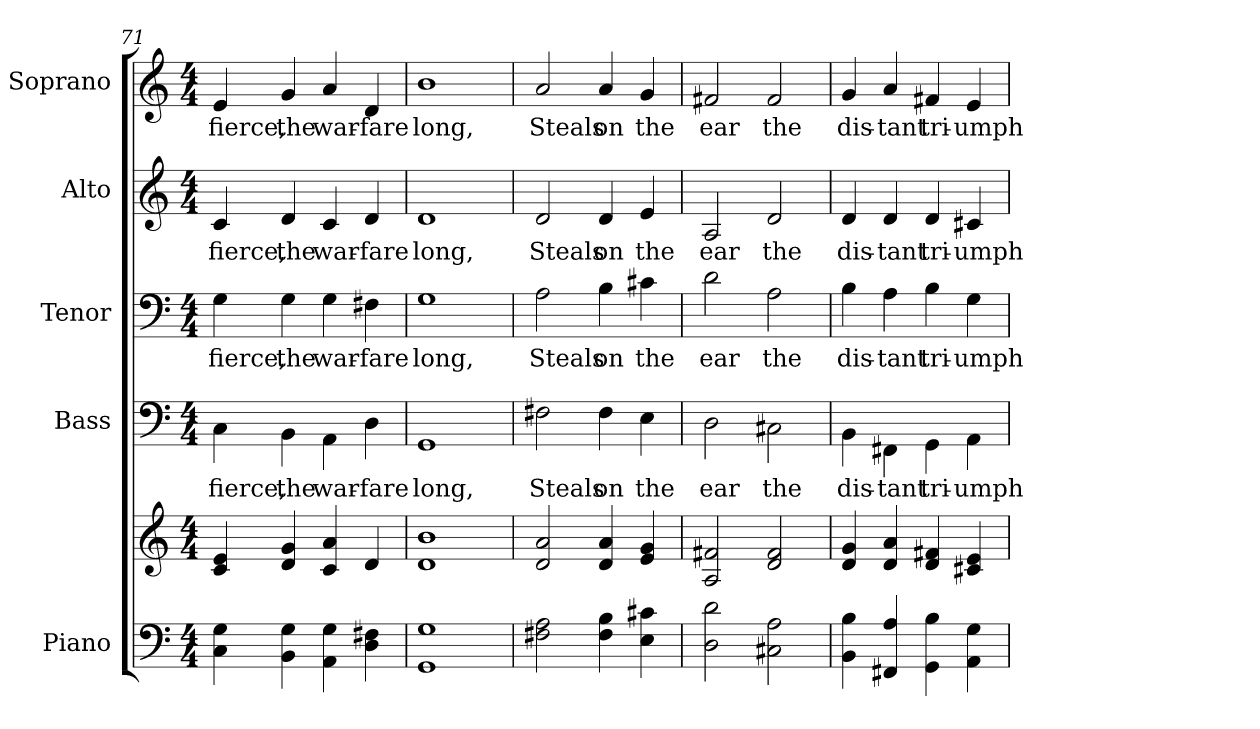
**kern	**kern	**kern	**text	**kern	**text	**kern	**text	**kern	**text
*part5	*part5	*part4	*part4	*part3	*part3	*part2	*part2	*part1	*part1
*staff6	*staff5	*staff4	*staff4	*staff3	*staff3	*staff2	*staff2	*staff1	*staff1
*I"Piano	*	*I"Bass	*	*I"Tenor	*	*I"Alto	*	*I"Soprano	*
*I'Pno.	*	*I'B.	*	*I'T.	*	*I'A.	*	*I'S.	*
!!LO:PB:g=z
*clefF4	*clefG2	*clefF4	*	*clefF4	*	*clefG2	*	*clefG2	*
*k[]	*k[]	*k[]	*	*k[]	*	*k[]	*	*k[]	*
*C:	*C:	*C:	*	*C:	*	*C:	*	*C:	*
*M4/4	*M4/4	*M4/4	*	*M4/4	*	*M4/4	*	*M4/4	*
=71	=71	=71	=71	=71	=71	=71	=71	=71	=71
!	!	!	!LO:LY:b:color=#000000	!	!	!	!	!	!
!	!	!	!	!	!LO:LY:b:color=#000000	!	!	!	!
!	!	!	!	!	!	!	!LO:LY:b:color=#000000	!	!
!	!	!	!	!	!	!	!	!	!LO:LY:b:color=#000000
4Ci\ 4Gi	4ci/ 4ei	4Ci\	fierce,	4Gi\	fierce,	4ci/	fierce,	4ei/	fierce,
!	!	!	!LO:LY:b:color=#000000	!	!	!	!	!	!
!	!	!	!	!	!LO:LY:b:color=#000000	!	!	!	!
!	!	!	!	!	!	!	!LO:LY:b:color=#000000	!	!
!	!	!	!	!	!	!	!	!	!LO:LY:b:color=#000000
4BBi\ 4Gi	4di/ 4gi	4BBi\	the	4Gi\	the	4di/	the	4gi/	the
!	!	!	!LO:LY:b:color=#000000	!	!	!	!	!	!
!	!	!	!	!	!LO:LY:b:color=#000000	!	!	!	!
!	!	!	!	!	!	!	!LO:LY:b:color=#000000	!	!
!	!	!	!	!	!	!	!	!	!LO:LY:b:color=#000000
4AAi\ 4Gi	4ci/ 4ai	4AAi\	war-	4Gi\	war-	4ci/	war-	4ai/	war-
!	!	!	!LO:LY:b:color=#000000	!	!	!	!	!	!
!	!	!	!	!	!LO:LY:b:color=#000000	!	!	!	!
!	!	!	!	!	!	!	!LO:LY:b:color=#000000	!	!
!	!	!	!	!	!	!	!	!	!LO:LY:b:color=#000000
4Di\ 4F#Xi	4di/	4Di\	fare	4F#Xi\	fare	4di/	fare	4di/	fare
=72	=72	=72	=72	=72	=72	=72	=72	=72	=72
!	!	!	!LO:LY:b:color=#000000	!	!	!	!	!	!
!	!	!	!	!	!LO:LY:b:color=#000000	!	!	!	!
!	!	!	!	!	!	!	!LO:LY:b:color=#000000	!	!
!	!	!	!	!	!	!	!	!	!LO:LY:b:color=#000000
1GGi 1Gi	1di 1bi	1GGi	long,	1Gi	long,	1di	long,	1bi	long,
!!LO:PB:g=z
=73	=73	=73	=73	=73	=73	=73	=73	=73	=73
!	!	!	!LO:LY:b:color=#000000	!	!	!	!	!	!
!	!	!	!	!	!LO:LY:b:color=#000000	!	!	!	!
!	!	!	!	!	!	!	!LO:LY:b:color=#000000	!	!
!	!	!	!	!	!	!	!	!	!LO:LY:b:color=#000000
2F#Xi\ 2Ai	2di/ 2ai	2F#Xi\	Steals	2Ai\	Steals	2di/	Steals	2ai/	Steals
!	!	!	!LO:LY:b:color=#000000	!	!	!	!	!	!
!	!	!	!	!	!LO:LY:b:color=#000000	!	!	!	!
!	!	!	!	!	!	!	!LO:LY:b:color=#000000	!	!
!	!	!	!	!	!	!	!	!	!LO:LY:b:color=#000000
4F#i\ 4Bi	4di/ 4ai	4F#i\	on	4Bi\	on	4di/	on	4ai/	on
!	!	!	!LO:LY:b:color=#000000	!	!	!	!	!	!
!	!	!	!	!	!LO:LY:b:color=#000000	!	!	!	!
!	!	!	!	!	!	!	!LO:LY:b:color=#000000	!	!
!	!	!	!	!	!	!	!	!	!LO:LY:b:color=#000000
4Ei\ 4c#Xi	4ei/ 4gi	4Ei\	the	4c#Xi\	the	4ei/	the	4gi/	the
=74	=74	=74	=74	=74	=74	=74	=74	=74	=74
!	!	!	!LO:LY:b:color=#000000	!	!	!	!	!	!
!	!	!	!	!	!LO:LY:b:color=#000000	!	!	!	!
!	!	!	!	!	!	!	!LO:LY:b:color=#000000	!	!
!	!	!	!	!	!	!	!	!	!LO:LY:b:color=#000000
2Di\ 2di	2Ai/ 2f#Xi	2Di\	ear	2di\	ear	2Ai/	ear	2f#Xi/	ear
!	!	!	!LO:LY:b:color=#000000	!	!	!	!	!	!
!	!	!	!	!	!LO:LY:b:color=#000000	!	!	!	!
!	!	!	!	!	!	!	!LO:LY:b:color=#000000	!	!
!	!	!	!	!	!	!	!	!	!LO:LY:b:color=#000000
2C#Xi\ 2Ai	2di/ 2f#i	2C#Xi\	the	2Ai\	the	2di/	the	2f#i/	the
!!LO:PB:g=z
=75	=75	=75	=75	=75	=75	=75	=75	=75	=75
!	!	!	!LO:LY:b:color=#000000	!	!	!	!	!	!
!	!	!	!	!	!LO:LY:b:color=#000000	!	!	!	!
!	!	!	!	!	!	!	!LO:LY:b:color=#000000	!	!
!	!	!	!	!	!	!	!	!	!LO:LY:b:color=#000000
4BBi\ 4Bi	4di/ 4gi	4BBi\	dis-	4Bi\	dis-	4di/	dis-	4gi/	dis-
!	!	!	!LO:LY:b:color=#000000	!	!	!	!	!	!
!	!	!	!	!	!LO:LY:b:color=#000000	!	!	!	!
!	!	!	!	!	!	!	!LO:LY:b:color=#000000	!	!
!	!	!	!	!	!	!	!	!	!LO:LY:b:color=#000000
4FF#Xi/ 4Ai	4di/ 4ai	4FF#Xi\	tant	4Ai\	tant	4di/	tant	4ai/	tant
!	!	!	!LO:LY:b:color=#000000	!	!	!	!	!	!
!	!	!	!	!	!LO:LY:b:color=#000000	!	!	!	!
!	!	!	!	!	!	!	!LO:LY:b:color=#000000	!	!
!	!	!	!	!	!	!	!	!	!LO:LY:b:color=#000000
4GGi\ 4Bi	4di/ 4f#Xi	4GGi\	tri-	4Bi\	tri-	4di/	tri-	4f#Xi/	tri-
!	!	!	!LO:LY:b:color=#000000	!	!	!	!	!	!
!	!	!	!	!	!LO:LY:b:color=#000000	!	!	!	!
!	!	!	!	!	!	!	!LO:LY:b:color=#000000	!	!
!	!	!	!	!	!	!	!	!	!LO:LY:b:color=#000000
4AAi\ 4Gi	4c#Xi/ 4ei	4AAi\	umph	4Gi\	umph	4c#Xi/	umph	4ei/	umph
=	=	=	=	=	=	=	=	=	=
*-	*-	*-	*-	*-	*-	*-	*-	*-	*-
